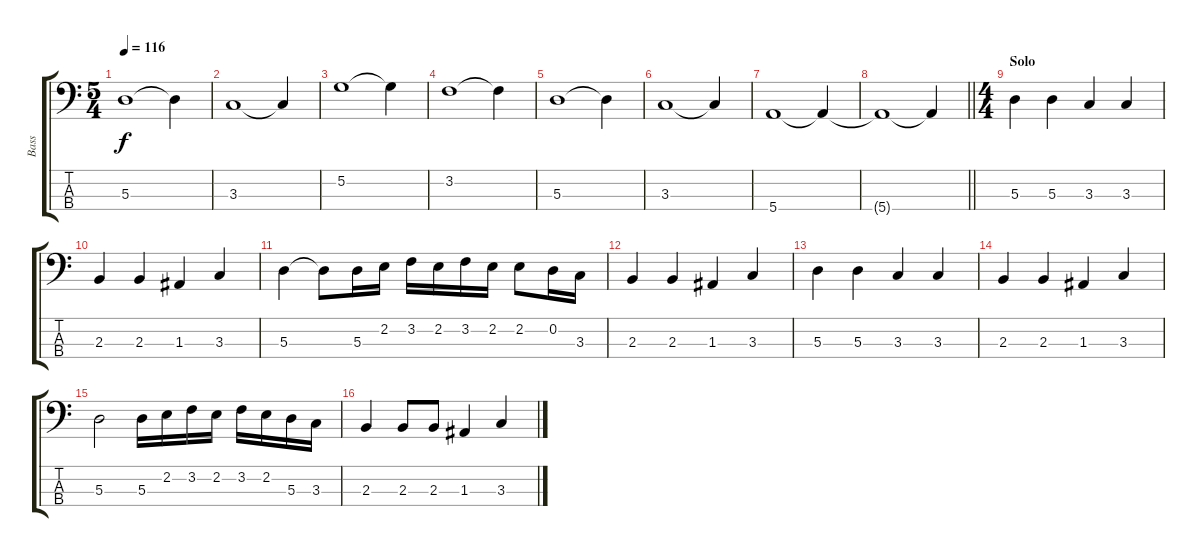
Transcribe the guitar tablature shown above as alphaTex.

\track ("Bass" "Bass") {instrument electricbassfinger}
\staff {score tabs}
\tuning (G2 D2 A1 E1) {hide}
\ts (5 4)
\tempo 116
\clef f4
\ks c
5.3.1{dy f} 5.3{t}.4 |
3.3.1 3.3{t}.4 |
5.2.1 5.2{t}.4 |
3.2.1 3.2{t}.4 |
5.3.1 5.3{t}.4 |
3.3.1 3.3{t}.4 |
5.4.1 5.4{t}.4 |
\barLineRight lightlight
5.4{t}.1 5.4{t}.4 |
\ts (4 4)
\section ("" "Solo")
5.3.4 5.3.4 3.3.4 3.3.4 |
2.3.4 2.3.4 1.3.4 3.3.4 |
5.3.4 5.3{t}.8 5.3.16 2.2.16 3.2.16 2.2.16 3.2.16 2.2.16 2.2.8 0.2.16 3.3.16 |
2.3.4 2.3.4 1.3.4 3.3.4 |
5.3.4 5.3.4 3.3.4 3.3.4 |
2.3.4 2.3.4 1.3.4 3.3.4 |
5.3.2 5.3.16 2.2.16 3.2.16 2.2.16 3.2.16 2.2.16 5.3.16 3.3.16 |
2.3.4 2.3.8 2.3.8 1.3.4 3.3.4
